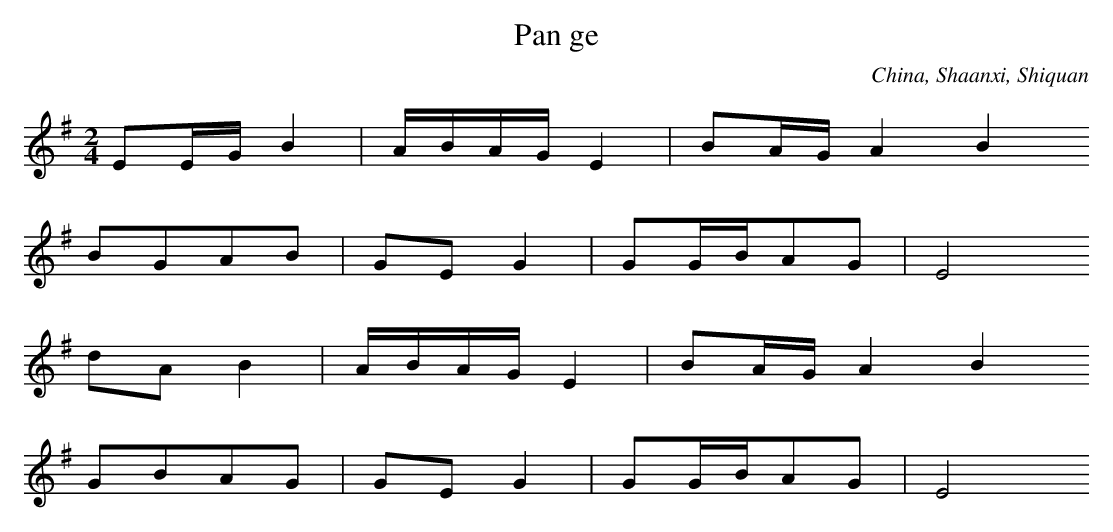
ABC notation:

X:1
T: Pan ge
O: China, Shaanxi, Shiquan
M: 2/4
L: 1/16
K: G
E2EGB4 | ABAGE4 | B2AGA4B4
B2G2A2B2 | G2E2G4 | G2GBA2G2 | E8
d2A2B4 | ABAGE4 | B2AGA4B4
G2B2A2G2 | G2E2G4 | G2GBA2G2 | E8
